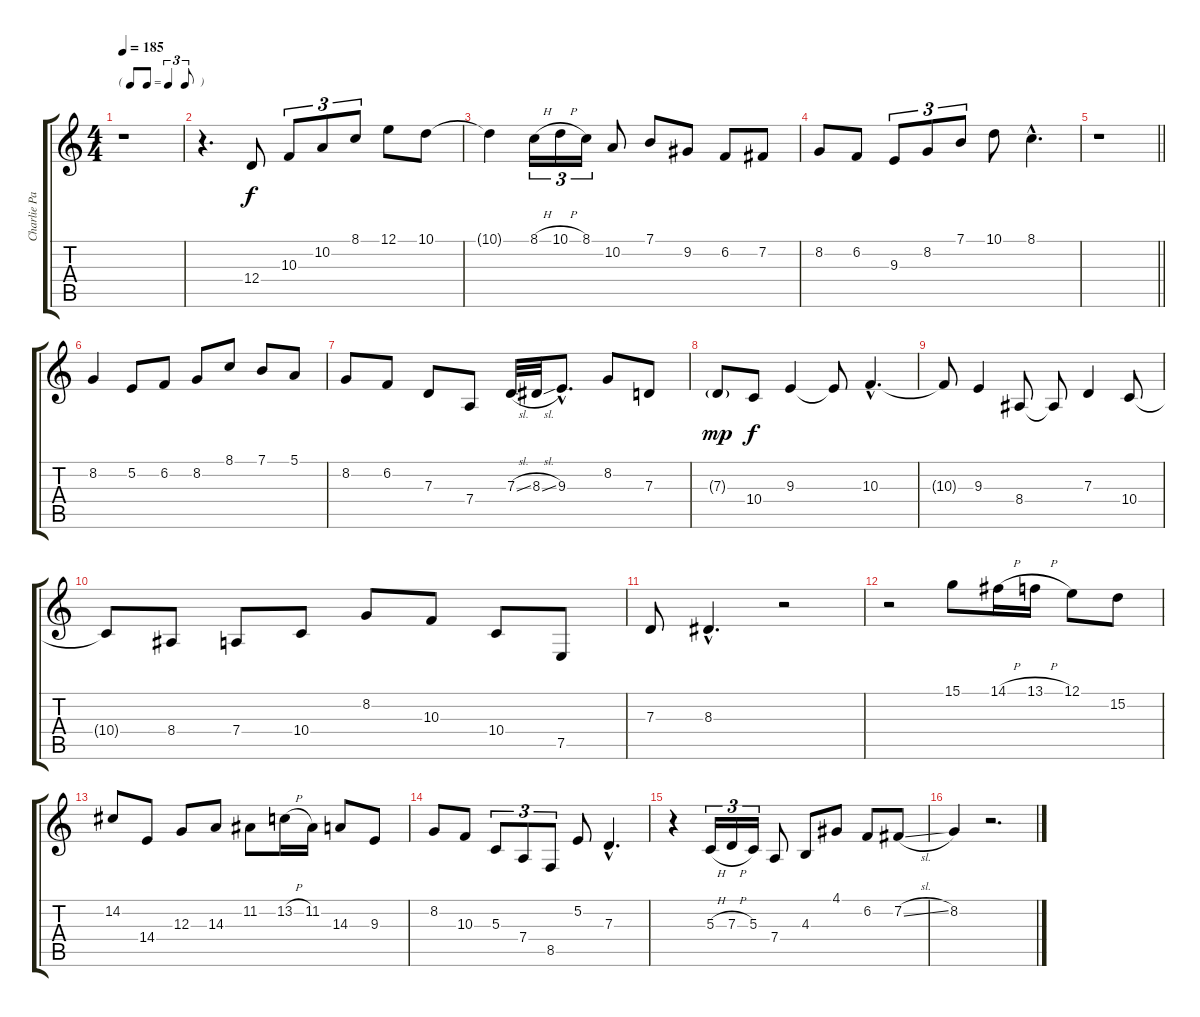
\track ("Charlie Parker" "Charlie Pa") {instrument altosax}
\staff {score tabs}
\tuning (E4 B3 G3 D3 A2 E2) {hide}
\ts (4 4)
\tf triplet8th
\tempo 185
\clef g2
\ks c
r.1{dy f} |
r.4{d} 12.4.8 10.3.8{tu (3 2)} 10.2.8{tu (3 2)} 8.1.8{tu (3 2)} 12.1.8 10.1.8 |
10.1{t}.4 8.1{h}.16{tu (3 2)} 10.1{h}.16{tu (3 2)} 8.1.16{tu (3 2)} 10.2.8 7.1.8 9.2.8 6.2.8 7.2.8 |
8.2.8 6.2.8 9.3.8{tu (3 2)} 8.2.8{tu (3 2)} 7.1.8{tu (3 2)} 10.1.8 8.1{hac}.4{d} |
\barLineRight lightlight
r.1 |
8.2.4 5.2.8 6.2.8 8.2.8 8.1.8 7.1.8 5.1.8 |
8.2.8 6.2.8 7.3.8 7.4.8 7.3{sl}.32 8.3{sl}.32 9.3{hac}.8{d} 8.2.8 7.3.8 |
7.3{g}.8{dy mp} 10.4.8{dy f} 9.3.4 9.3{t}.8 10.3{hac}.4{d} |
10.3{t}.8 9.3.4 8.4.8 8.4{t}.8 7.3.4 10.4.8 |
10.4{t}.8 8.4.8 7.4.8 10.4.8 8.2.8 10.3.8 10.4.8 7.5.8 |
7.3.8 8.3{hac}.4{d} r.2 |
r.2 15.1.8 14.1{h}.16 13.1{h}.16 12.1.8 15.2.8 |
14.2.8 14.4.8 12.3.8 14.3.8 11.2.8 13.2{h}.16 11.2.16 14.3.8 9.3.8 |
8.2.8 10.3.8 5.3.8{tu (3 2)} 7.4.8{tu (3 2)} 8.5.8{tu (3 2)} 5.2.8 7.3{hac}.4{d} |
r.4 5.3{h}.16{tu (3 2)} 7.3{h}.16{tu (3 2)} 5.3.16{tu (3 2)} 7.4.8 4.3.8 4.1.8 6.2.8 7.2{sl}.8 |
8.2.4 r.2{d}
